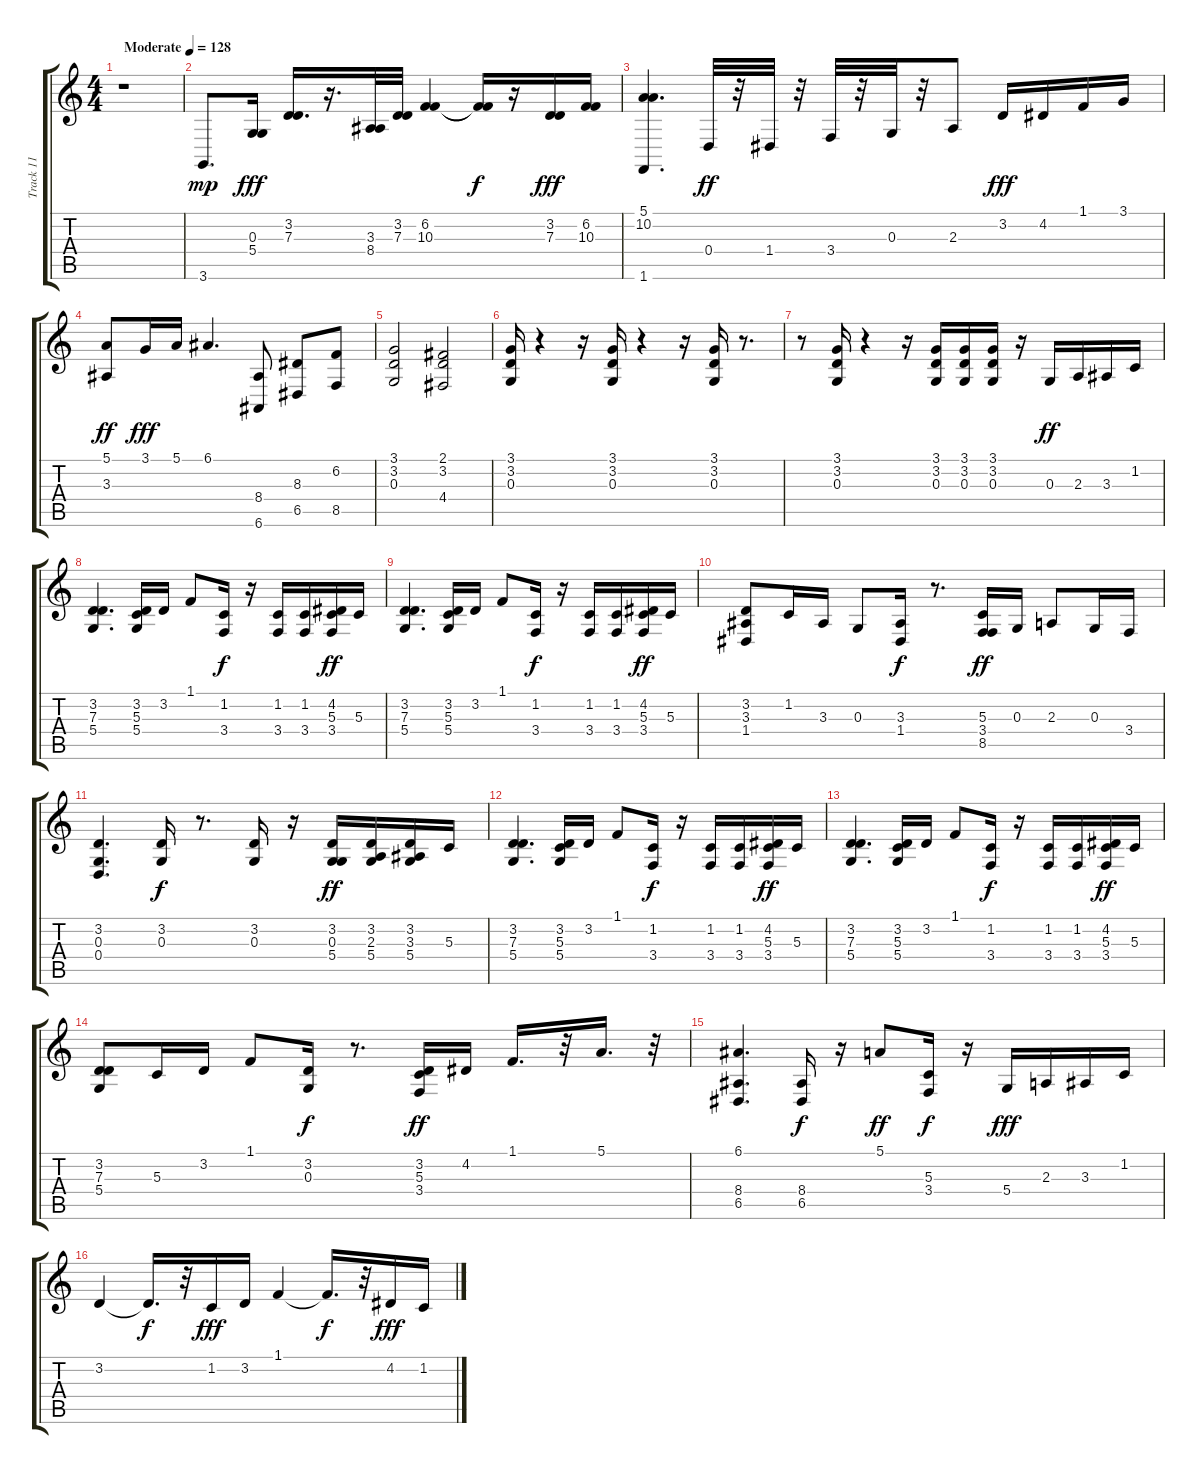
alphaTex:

\track ("Track 11" "Track 11") {instrument frenchhorn}
\staff {score tabs}
\tuning (E4 B3 G3 D3 A2 E2) {hide}
\ts (4 4)
\tempo (128 "Moderate")
\clef g2
\ks c
r.1{dy mp instrument frenchhorn} |
3.6.8{d} (0.3 5.4).16{dy fff} (3.2 7.3).16{d} r.16{d} (3.3 8.4).32 (3.2 7.3).32 (6.2 10.3).4 (6.2{t} 10.3{t}).16{dy f} r.16 (3.2 7.3).16{dy fff} (6.2 10.3).16 |
(5.1 10.2 1.6).4{d} 0.4.32{dy ff} r.32 1.4.32 r.32 3.4.32 r.32 0.3.32 r.32 2.3.8 3.2.16{dy fff} 4.2.16 1.1.16 3.1.16 |
(5.1 3.3).8{dy ff} 3.1.16{dy fff} 5.1.16 6.1.4{d} (8.4 6.6).8 (8.3 6.5).8 (6.2 8.5).8 |
(3.1 3.2 0.3).2 (2.1 3.2 4.4).2 |
(3.1 3.2 0.3).16 r.4 r.16 (3.1 3.2 0.3).16 r.4 r.16 (3.1 3.2 0.3).16 r.8{d} |
r.8 (3.1 3.2 0.3).16 r.4 r.16 (3.1 3.2 0.3).16 (3.1 3.2 0.3).16 (3.1 3.2 0.3).16 r.16 0.3.16{dy ff instrument frenchhorn} 2.3.16 3.3.16 1.2.16 |
(3.2 7.3 5.4).4{d} (3.2 5.3 5.4).16 3.2.16 1.1.8 (1.2 3.4).16{dy f} r.16 (1.2 3.4).16 (1.2 3.4).16 (4.2 5.3 3.4).16{dy ff} 5.3.16 |
(3.2 7.3 5.4).4{d} (3.2 5.3 5.4).16 3.2.16 1.1.8 (1.2 3.4).16{dy f} r.16 (1.2 3.4).16 (1.2 3.4).16 (4.2 5.3 3.4).16{dy ff} 5.3.16 |
(3.2 3.3 1.4).8 1.2.16 3.3.16 0.3.8 (3.3 1.4).16{dy f} r.8{d} (5.3 3.4 8.5).16{dy ff} 0.3.16 2.3.8 0.3.16 3.4.16 |
(3.2 0.3 0.4).4{d} (3.2 0.3).16{dy f} r.8{d} (3.2 0.3).16 r.16 (3.2 0.3 5.4).16{dy ff} (3.2 2.3 5.4).16 (3.2 3.3 5.4).16 5.3.16 |
(3.2 7.3 5.4).4{d} (3.2 5.3 5.4).16 3.2.16 1.1.8 (1.2 3.4).16{dy f} r.16 (1.2 3.4).16 (1.2 3.4).16 (4.2 5.3 3.4).16{dy ff} 5.3.16 |
(3.2 7.3 5.4).4{d} (3.2 5.3 5.4).16 3.2.16 1.1.8 (1.2 3.4).16{dy f} r.16 (1.2 3.4).16 (1.2 3.4).16 (4.2 5.3 3.4).16{dy ff} 5.3.16 |
(3.2 7.3 5.4).8 5.3.16 3.2.16 1.1.8 (3.2 0.3).16{dy f} r.8{d} (3.2 5.3 3.4).16{dy ff} 4.2.16 1.1.16{d} r.32 5.1.16{d} r.32 |
(6.1 8.4 6.5).4{d} (8.4 6.5).16{dy f} r.16 5.1.8{dy ff} (5.3 3.4).16{dy f} r.16 5.4.16{dy fff} 2.3.16 3.3.16 1.2.16 |
3.2.4 3.2{t}.16{d dy f} r.32 1.2.16{dy fff} 3.2.16 1.1.4 1.1{t}.16{d dy f} r.32 4.2.16{dy fff} 1.2.16
